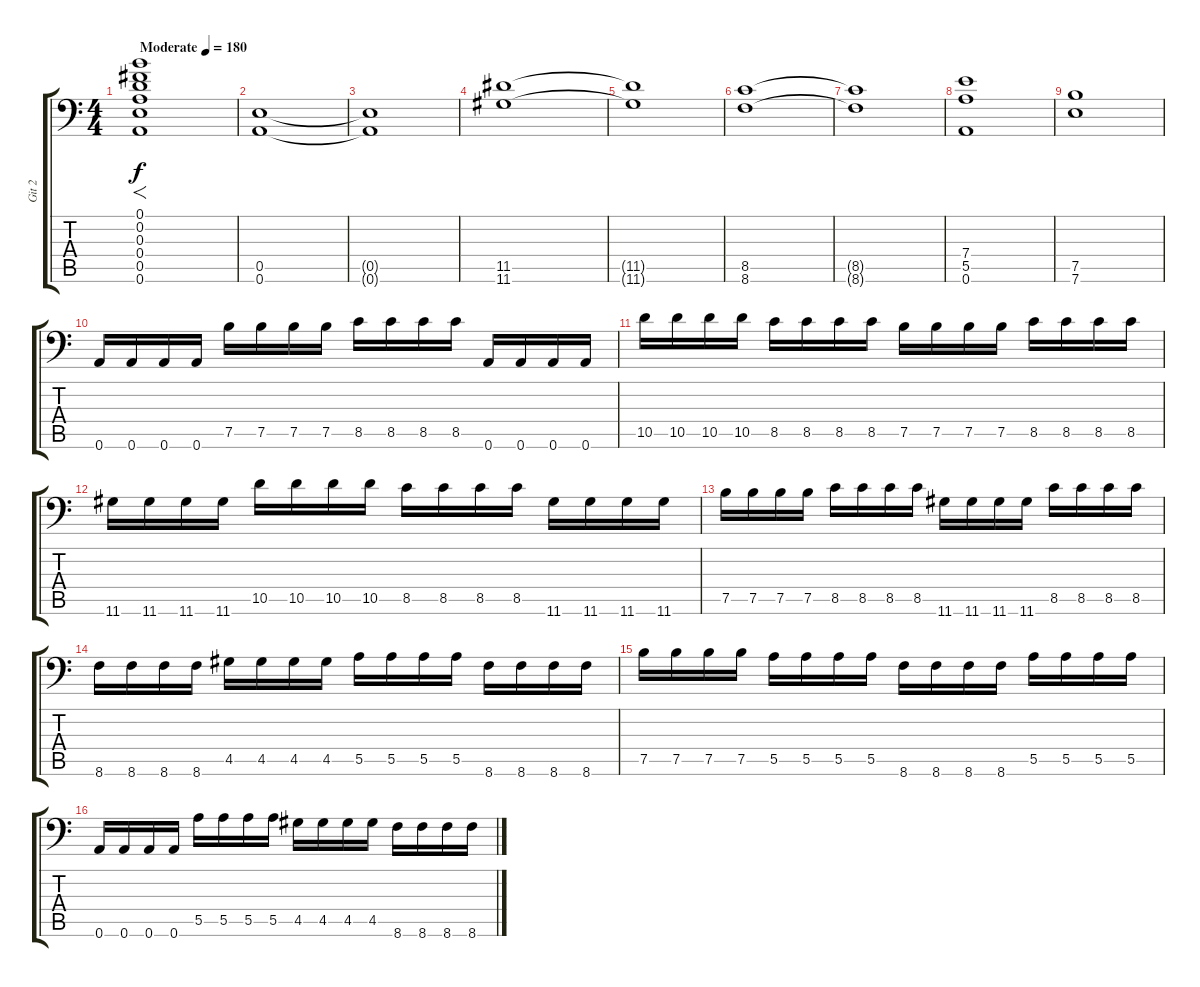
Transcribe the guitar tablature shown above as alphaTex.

\track ("Git 2" "Git 2") {instrument distortionguitar}
\staff {score tabs}
\tuning (B3 Gb3 D3 A2 E2 A1) {hide}
\ts (4 4)
\tempo (180 "Moderate")
\clef f4
\ks c
(0.1 0.2 0.3 0.4 0.5 0.6).1{f dy f volume 10 instrument reversecymbal} |
(0.5 0.6).1{volume 16 instrument distortionguitar} |
(0.5{t} 0.6{t}).1 |
(11.5 11.6).1 |
(11.5{t} 11.6{t}).1 |
(8.5 8.6).1 |
(8.5{t} 8.6{t}).1 |
(7.4 5.5 0.6).1 |
(7.5 7.6).1 |
0.6.16 0.6.16 0.6.16 0.6.16 7.5.16 7.5.16 7.5.16 7.5.16 8.5.16 8.5.16 8.5.16 8.5.16 0.6.16 0.6.16 0.6.16 0.6.16 |
10.5.16 10.5.16 10.5.16 10.5.16 8.5.16 8.5.16 8.5.16 8.5.16 7.5.16 7.5.16 7.5.16 7.5.16 8.5.16 8.5.16 8.5.16 8.5.16 |
11.6.16 11.6.16 11.6.16 11.6.16 10.5.16 10.5.16 10.5.16 10.5.16 8.5.16 8.5.16 8.5.16 8.5.16 11.6.16 11.6.16 11.6.16 11.6.16 |
7.5.16 7.5.16 7.5.16 7.5.16 8.5.16 8.5.16 8.5.16 8.5.16 11.6.16 11.6.16 11.6.16 11.6.16 8.5.16 8.5.16 8.5.16 8.5.16 |
8.6.16 8.6.16 8.6.16 8.6.16 4.5.16 4.5.16 4.5.16 4.5.16 5.5.16 5.5.16 5.5.16 5.5.16 8.6.16 8.6.16 8.6.16 8.6.16 |
7.5.16 7.5.16 7.5.16 7.5.16 5.5.16 5.5.16 5.5.16 5.5.16 8.6.16 8.6.16 8.6.16 8.6.16 5.5.16 5.5.16 5.5.16 5.5.16 |
0.6.16 0.6.16 0.6.16 0.6.16 5.5.16 5.5.16 5.5.16 5.5.16 4.5.16 4.5.16 4.5.16 4.5.16 8.6.16 8.6.16 8.6.16 8.6.16
